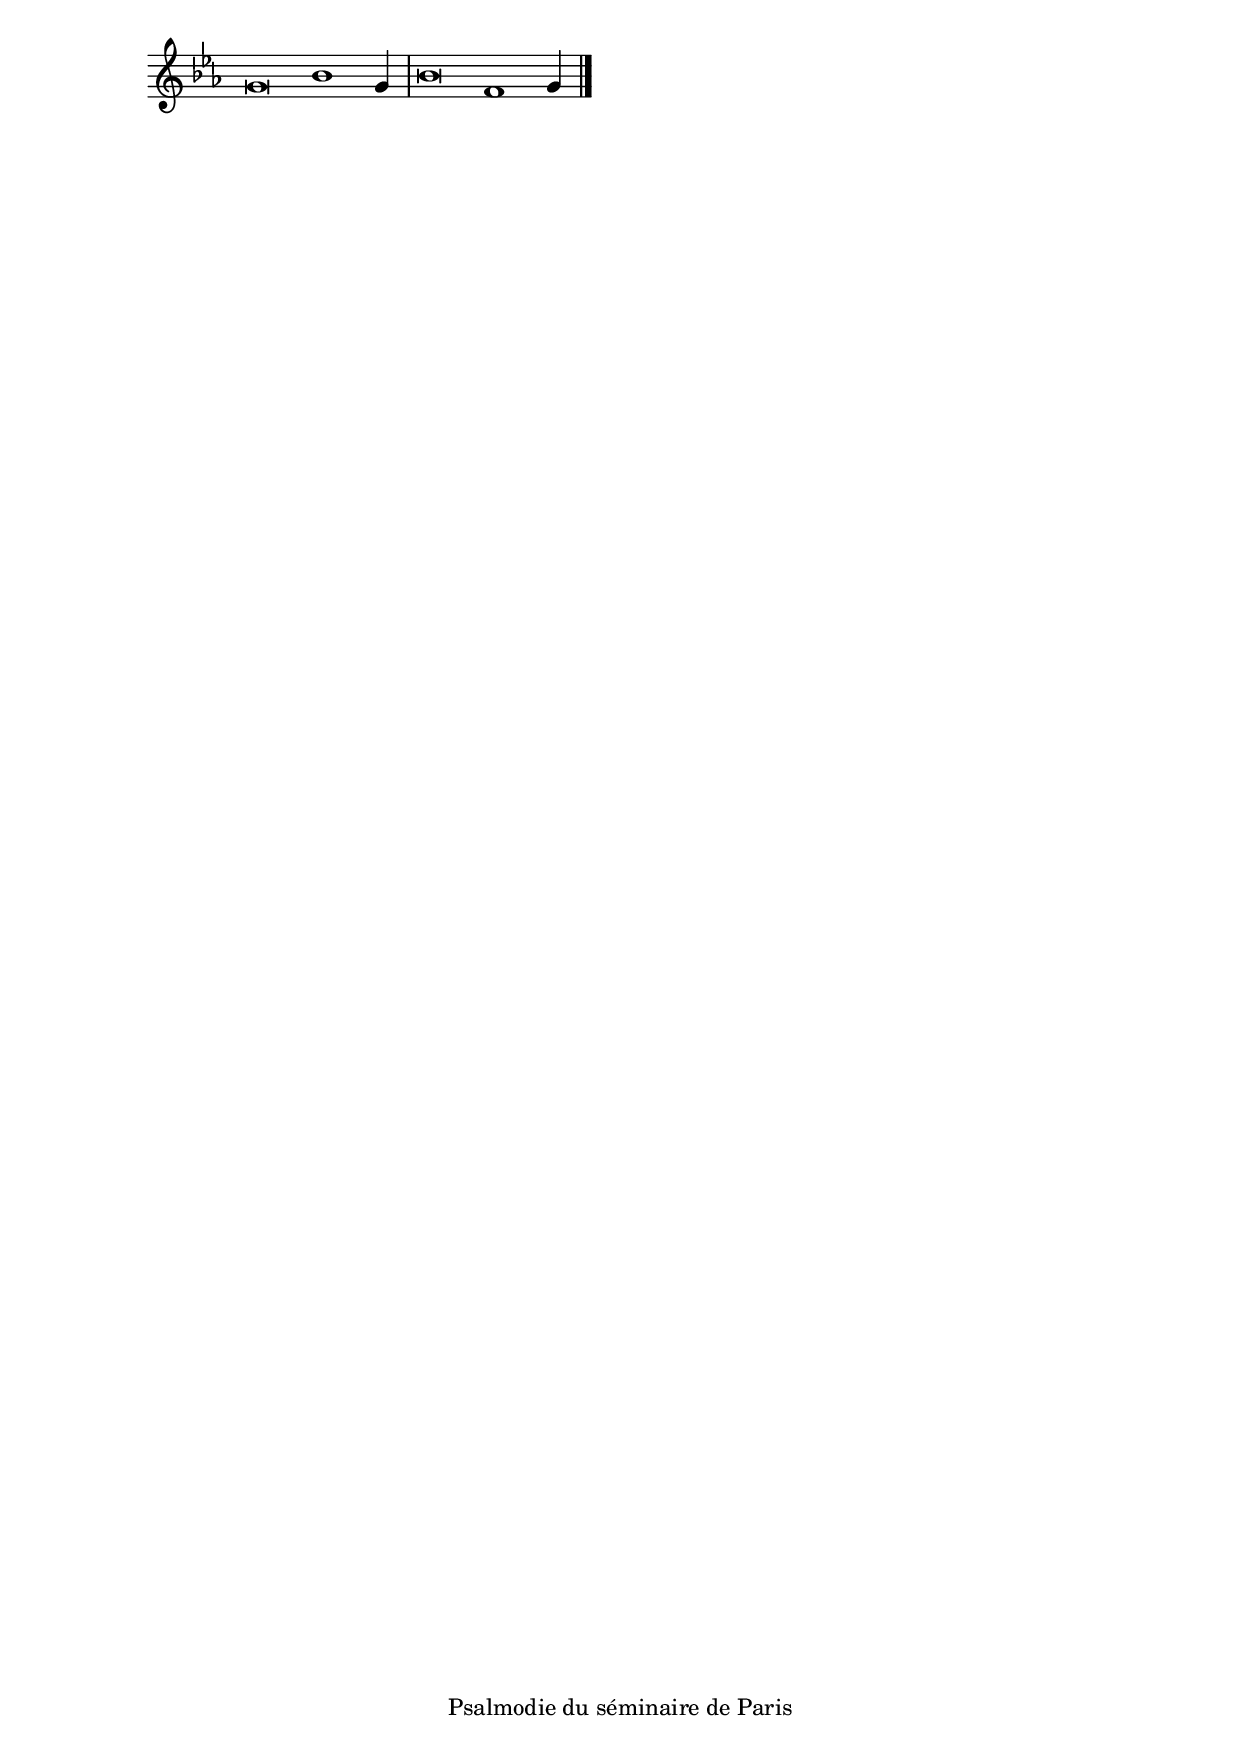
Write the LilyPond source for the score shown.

\version "2.20.0"
\language "italiano"

stemOff = \hide Staff.Stem
stemOn  = \undo \stemOff

\header {
  %title = "Psaume 46"
  %tagline = ##f
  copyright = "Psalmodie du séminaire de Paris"
}

\score {
  \new Staff \with { \remove "Time_signature_engraver" }
  \relative
  {
    \key mib \major
    \cadenzaOn
    \stemOff sol'\breve sib1 \stemOn sol4
    \bar "|"
    \stemOff sib\breve fa1 \stemOn sol4
    \bar "|."
  }
}